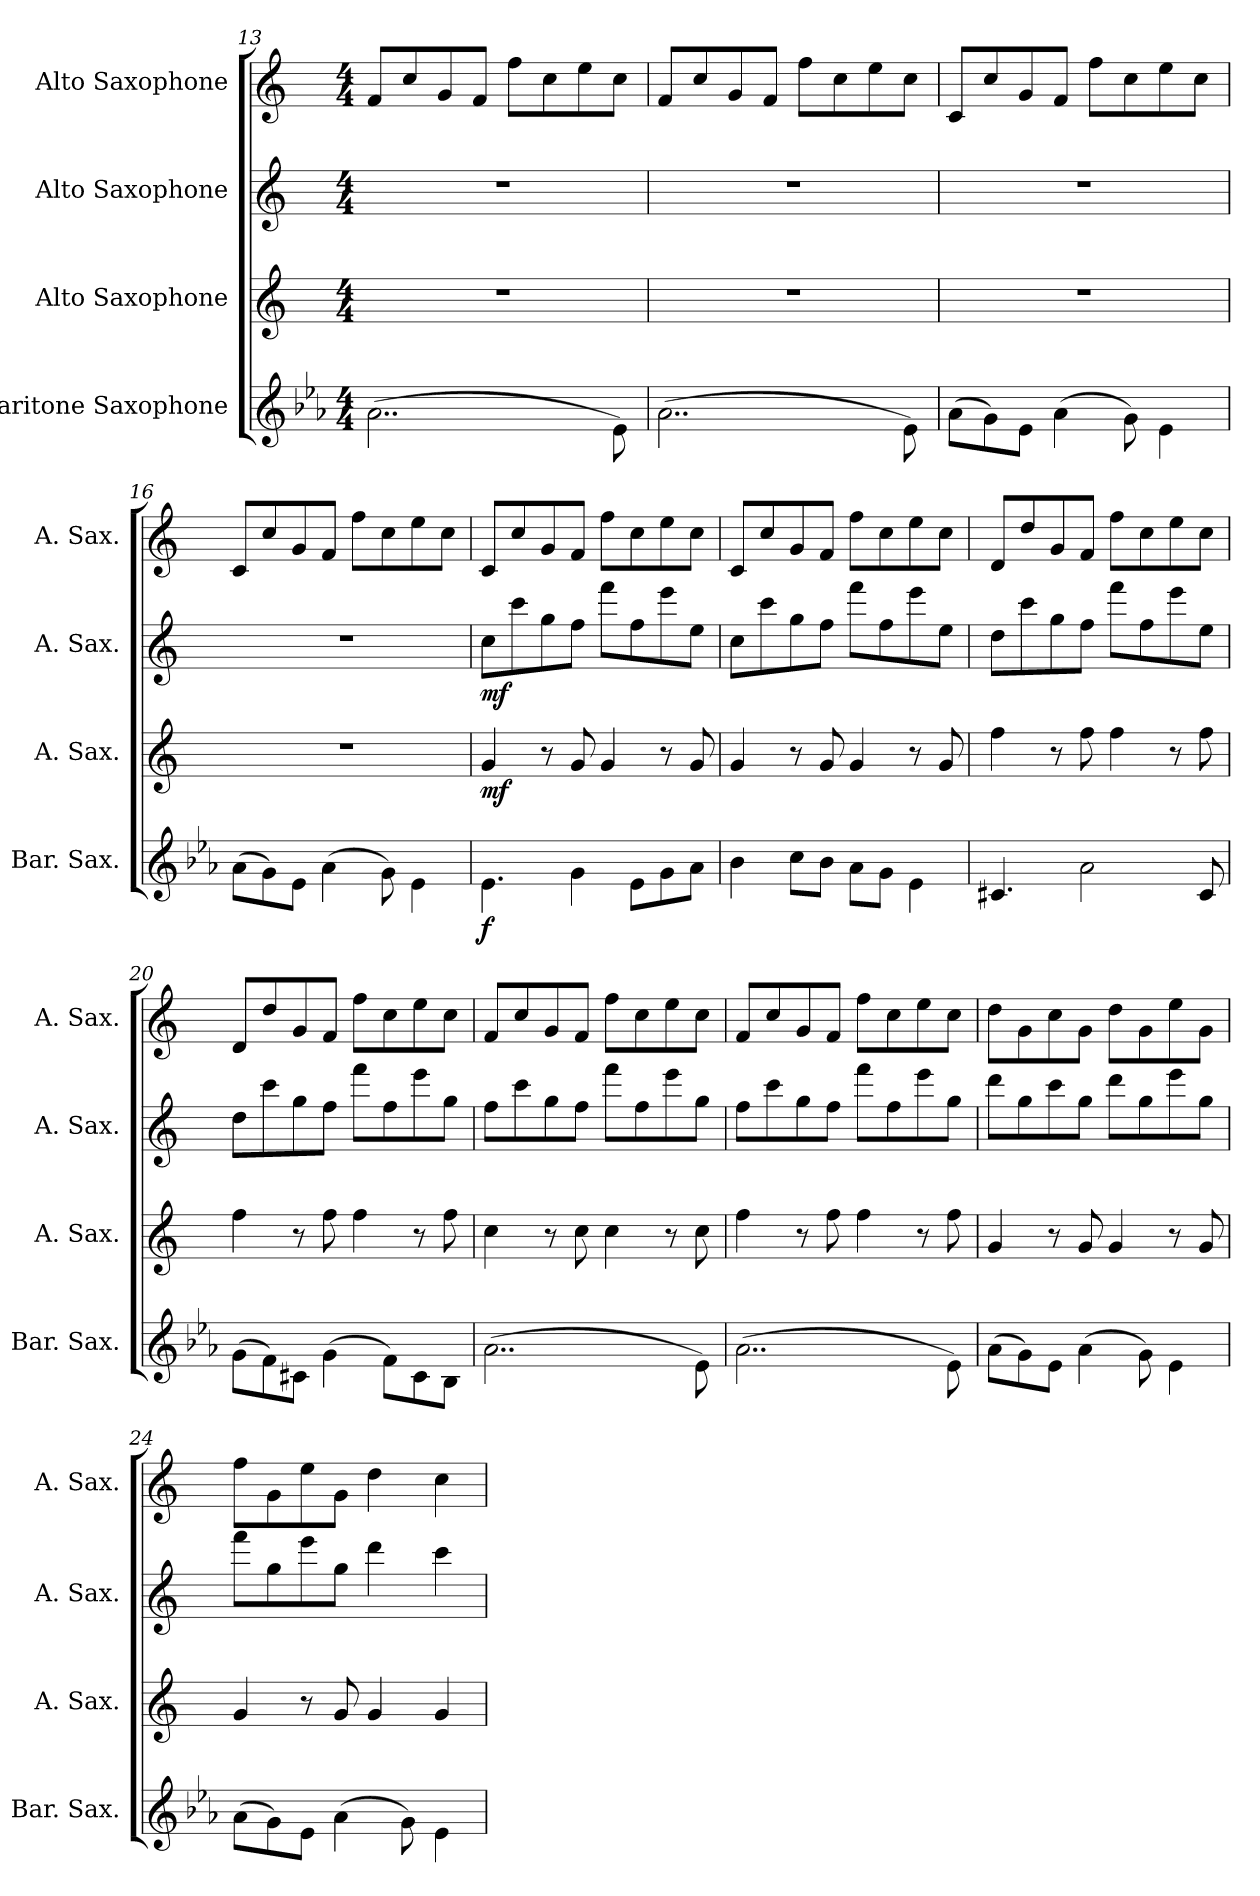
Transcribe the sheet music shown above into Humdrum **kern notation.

**kern	**dynam	**kern	**dynam	**kern	**dynam	**kern
*part4	*part4	*part3	*part3	*part2	*part2	*part1
*staff4	*staff4	*staff3	*staff3	*staff2	*staff2	*staff1
*I"Baritone Saxophone	*	*I"Alto Saxophone	*	*I"Alto Saxophone	*	*I"Alto Saxophone
*I'Bar. Sax.	*	*I'A. Sax.	*	*I'A. Sax.	*	*I'A. Sax.
*clefG2	*	*clefG2	*	*clefG2	*	*clefG2
*ITrd12c21	*	*ITrd5c9	*	*ITrd5c9	*	*ITrd5c9
*k[b-e-a-]	*	*k[b-e-a-]	*	*k[b-e-a-]	*	*k[b-e-a-]
*M4/4	*	*M4/4	*	*M4/4	*	*M4/4
=13	=13	=13	=13	=13	=13	=13
(>2..A-\	.	1r	.	1r	.	8A-/L
.	.	.	.	.	.	8e-/
.	.	.	.	.	.	8B-/
.	.	.	.	.	.	8A-/J
.	.	.	.	.	.	8a-\L
.	.	.	.	.	.	8e-\
.	.	.	.	.	.	8g\
8E-\)	.	.	.	.	.	8e-\J
=14	=14	=14	=14	=14	=14	=14
(>2..A-\	.	1r	.	1r	.	8A-/L
.	.	.	.	.	.	8e-/
.	.	.	.	.	.	8B-/
.	.	.	.	.	.	8A-/J
.	.	.	.	.	.	8a-\L
.	.	.	.	.	.	8e-\
.	.	.	.	.	.	8g\
8E-\)	.	.	.	.	.	8e-\J
!!LO:PB:g=z
=15	=15	=15	=15	=15	=15	=15
(>8A-\L	.	1r	.	1r	.	8E-/L
8G\)	.	.	.	.	.	8e-/
8E-\J	.	.	.	.	.	8B-/
(>4A-\	.	.	.	.	.	8A-/J
.	.	.	.	.	.	8a-\L
8G\)	.	.	.	.	.	8e-\
4E-\	.	.	.	.	.	8g\
.	.	.	.	.	.	8e-\J
=16	=16	=16	=16	=16	=16	=16
(>8A-\L	.	1r	.	1r	.	8E-/L
8G\)	.	.	.	.	.	8e-/
8E-\J	.	.	.	.	.	8B-/
(>4A-\	.	.	.	.	.	8A-/J
.	.	.	.	.	.	8a-\L
8G\)	.	.	.	.	.	8e-\
4E-\	.	.	.	.	.	8g\
.	.	.	.	.	.	8e-\J
=17	=17	=17	=17	=17	=17	=17
!	!LO:DY:b	!	!LO:DY:b	!	!LO:DY:b	!
4.E-\	f	4B-/	mf	8e-\L	mf	8E-/L
.	.	.	.	8ee-\	.	8e-/
.	.	8r	.	8b-\	.	8B-/
4G\	.	8B-/	.	8a-\J	.	8A-/J
.	.	4B-/	.	8aa-\L	.	8a-\L
8E-\L	.	.	.	8a-\	.	8e-\
8G\	.	8r	.	8gg\	.	8g\
8A-\J	.	8B-/	.	8g\J	.	8e-\J
=18	=18	=18	=18	=18	=18	=18
4B-\	.	4B-/	.	8e-\L	.	8E-/L
.	.	.	.	8ee-\	.	8e-/
8c\L	.	8r	.	8b-\	.	8B-/
8B-\J	.	8B-/	.	8a-\J	.	8A-/J
8A-\L	.	4B-/	.	8aa-\L	.	8a-\L
8G\J	.	.	.	8a-\	.	8e-\
4E-\	.	8r	.	8gg\	.	8g\
.	.	8B-/	.	8g\J	.	8e-\J
!!LO:LB:g=z
=19	=19	=19	=19	=19	=19	=19
4.C#X/	.	4a-\	.	8f\L	.	8F/L
.	.	.	.	8ee-\	.	8f/
.	.	8r	.	8b-\	.	8B-/
2A-\	.	8a-\	.	8a-\J	.	8A-/J
.	.	4a-\	.	8aa-\L	.	8a-\L
.	.	.	.	8a-\	.	8e-\
.	.	8r	.	8gg\	.	8g\
8C#/	.	8a-\	.	8g\J	.	8e-\J
=20	=20	=20	=20	=20	=20	=20
(>8G\L	.	4a-\	.	8f\L	.	8F/L
8F\)	.	.	.	8ee-\	.	8f/
8C#X\J	.	8r	.	8b-\	.	8B-/
(>4G\	.	8a-\	.	8a-\J	.	8A-/J
.	.	4a-\	.	8aa-\L	.	8a-\L
8F\L)	.	.	.	8a-\	.	8e-\
8C#\	.	8r	.	8gg\	.	8g\
8BB-\J	.	8a-\	.	8b-\J	.	8e-\J
=21	=21	=21	=21	=21	=21	=21
(>2..A-\	.	4e-\	.	8a-\L	.	8A-/L
.	.	.	.	8ee-\	.	8e-/
.	.	8r	.	8b-\	.	8B-/
.	.	8e-\	.	8a-\J	.	8A-/J
.	.	4e-\	.	8aa-\L	.	8a-\L
.	.	.	.	8a-\	.	8e-\
.	.	8r	.	8gg\	.	8g\
8E-\)	.	8e-\	.	8b-\J	.	8e-\J
=22	=22	=22	=22	=22	=22	=22
(>2..A-\	.	4a-\	.	8a-\L	.	8A-/L
.	.	.	.	8ee-\	.	8e-/
.	.	8r	.	8b-\	.	8B-/
.	.	8a-\	.	8a-\J	.	8A-/J
.	.	4a-\	.	8aa-\L	.	8a-\L
.	.	.	.	8a-\	.	8e-\
.	.	8r	.	8gg\	.	8g\
8E-\)	.	8a-\	.	8b-\J	.	8e-\J
!!LO:LB:g=z
=23	=23	=23	=23	=23	=23	=23
(>8A-\L	.	4B-/	.	8ff\L	.	8f\L
8G\)	.	.	.	8b-\	.	8B-\
8E-\J	.	8r	.	8ee-\	.	8e-\
(>4A-\	.	8B-/	.	8b-\J	.	8B-\J
.	.	4B-/	.	8ff\L	.	8f\L
8G\)	.	.	.	8b-\	.	8B-\
4E-\	.	8r	.	8gg\	.	8g\
.	.	8B-/	.	8b-\J	.	8B-\J
=24	=24	=24	=24	=24	=24	=24
(>8A-\L	.	4B-/	.	8aa-\L	.	8a-\L
8G\)	.	.	.	8b-\	.	8B-\
8E-\J	.	8r	.	8gg\	.	8g\
(>4A-\	.	8B-/	.	8b-\J	.	8B-\J
.	.	4B-/	.	4ff\	.	4f\
8G\)	.	.	.	.	.	.
4E-\	.	4B-/	.	4ee-\	.	4e-\
=	=	=	=	=	=	=
*-	*-	*-	*-	*-	*-	*-
